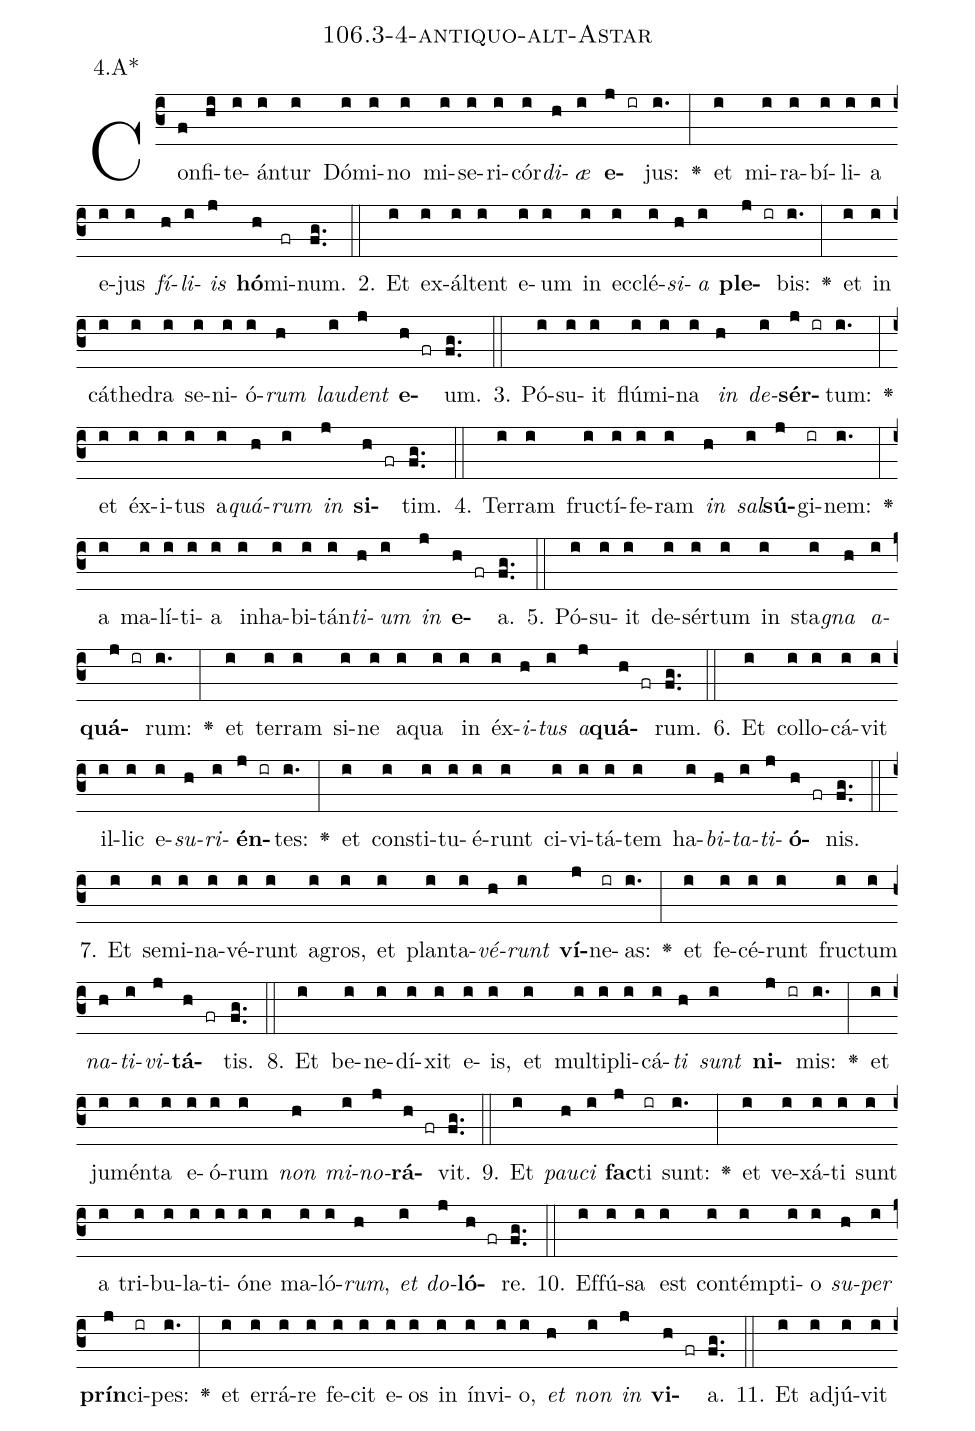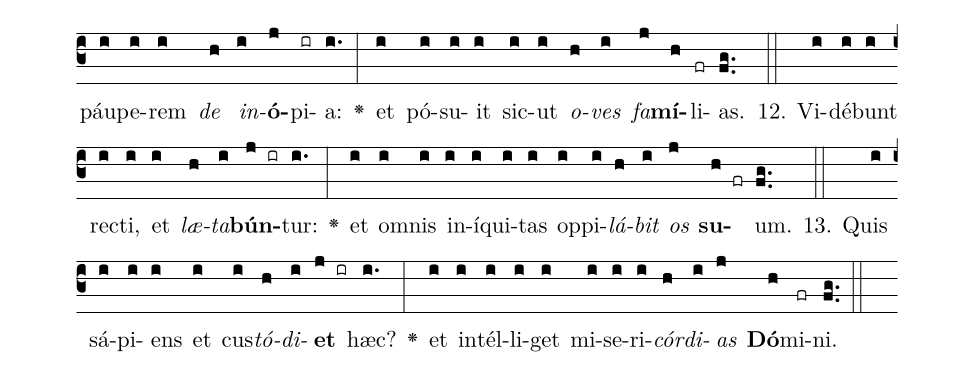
name: 106.3-4-antiquo-alt-Astar;
annotation: 4.A*;
%%
(c3)Con(f)fi(hi)te(i)án(i)tur(i) Dó(i)mi(i)no(i) mi(i)se(i)ri(i)cór(i)<i>di</i>(h)<i>æ</i>(i) <b>e</b>(j ir)jus:(i.) <v>\greheightstar</v>(:) et(i) mi(i)ra(i)bí(i)li(i)a(i) e(i)jus(i) <i>fí</i>(h)<i>li</i>(i)<i>is</i>(j) <b>hó</b>(h)mi(fr)num.(fg..) (::)
2. Et(i) ex(i)ál(i)tent(i) e(i)um(i) in(i) ec(i)clé(i)<i>si</i>(h)<i>a</i>(i) <b>ple</b>(j ir)bis:(i.) <v>\greheightstar</v>(:) et(i) in(i) cá(i)the(i)dra(i) se(i)ni(i)ó(i)<i>rum</i>(h) <i>lau</i>(i)<i>dent</i>(j) <b>e</b>(h fr)um.(fg..) (::)
3. Pó(i)su(i)it(i) flú(i)mi(i)na(i) <i>in</i>(h) <i>de</i>(i)<b>sér</b>(j ir)tum:(i.) <v>\greheightstar</v>(:) et(i) éx(i)i(i)tus(i) a(i)<i>quá</i>(h)<i>rum</i>(i) <i>in</i>(j) <b>si</b>(h fr)tim.(fg..) (::)
4. Ter(i)ram(i) fruc(i)tí(i)fe(i)ram(i) <i>in</i>(h) <i>sal</i>(i)<b>sú</b>(j)gi(ir)nem:(i.) <v>\greheightstar</v>(:) a(i) ma(i)lí(i)ti(i)a(i) in(i)ha(i)bi(i)tán(i)<i>ti</i>(h)<i>um</i>(i) <i>in</i>(j) <b>e</b>(h fr)a.(fg..) (::)
5. Pó(i)su(i)it(i) de(i)sér(i)tum(i) in(i) sta(i)<i>gna</i>(h) <i>a</i>(i)<b>quá</b>(j ir)rum:(i.) <v>\greheightstar</v>(:) et(i) ter(i)ram(i) si(i)ne(i) a(i)qua(i) in(i) éx(i)<i>i</i>(h)<i>tus</i>(i) <i>a</i>(j)<b>quá</b>(h fr)rum.(fg..) (::)
6. Et(i) col(i)lo(i)cá(i)vit(i) il(i)lic(i) e(i)<i>su</i>(h)<i>ri</i>(i)<b>én</b>(j ir)tes:(i.) <v>\greheightstar</v>(:) et(i) con(i)sti(i)tu(i)é(i)runt(i) ci(i)vi(i)tá(i)tem(i) ha(i)<i>bi</i>(h)<i>ta</i>(i)<i>ti</i>(j)<b>ó</b>(h fr)nis.(fg..) (::)
7. Et(i) se(i)mi(i)na(i)vé(i)runt(i) a(i)gros,(i) et(i) plan(i)ta(i)<i>vé</i>(h)<i>runt</i>(i) <b>ví</b>(j)ne(ir)as:(i.) <v>\greheightstar</v>(:) et(i) fe(i)cé(i)runt(i) fruc(i)tum(i) <i>na</i>(h)<i>ti</i>(i)<i>vi</i>(j)<b>tá</b>(h fr)tis.(fg..) (::)
8. Et(i) be(i)ne(i)dí(i)xit(i) e(i)is,(i) et(i) mul(i)ti(i)pli(i)cá(i)<i>ti</i>(h) <i>sunt</i>(i) <b>ni</b>(j ir)mis:(i.) <v>\greheightstar</v>(:) et(i) ju(i)mén(i)ta(i) e(i)ó(i)rum(i) <i>non</i>(h) <i>mi</i>(i)<i>no</i>(j)<b>rá</b>(h fr)vit.(fg..) (::)
9. Et(i) <i>pau</i>(h)<i>ci</i>(i) <b>fac</b>(j)ti(ir) sunt:(i.) <v>\greheightstar</v>(:) et(i) ve(i)xá(i)ti(i) sunt(i) a(i) tri(i)bu(i)la(i)ti(i)ó(i)ne(i) ma(i)ló(i)<i>rum</i>,(h) <i>et</i>(i) <i>do</i>(j)<b>ló</b>(h fr)re.(fg..) (::)
10. Ef(i)fú(i)sa(i) est(i) con(i)témp(i)ti(i)o(i) <i>su</i>(h)<i>per</i>(i) <b>prín</b>(j)ci(ir)pes:(i.) <v>\greheightstar</v>(:) et(i) er(i)rá(i)re(i) fe(i)cit(i) e(i)os(i) in(i) ín(i)vi(i)o,(i) <i>et</i>(h) <i>non</i>(i) <i>in</i>(j) <b>vi</b>(h fr)a.(fg..) (::)
11. Et(i) ad(i)jú(i)vit(i) páu(i)pe(i)rem(i) <i>de</i>(h) <i>in</i>(i)<b>ó</b>(j)pi(ir)a:(i.) <v>\greheightstar</v>(:) et(i) pó(i)su(i)it(i) sic(i)ut(i) <i>o</i>(h)<i>ves</i>(i) <i>fa</i>(j)<b>mí</b>(h)li(fr)as.(fg..) (::)
12. Vi(i)dé(i)bunt(i) rec(i)ti,(i) et(i) <i>læ</i>(h)<i>ta</i>(i)<b>bún</b>(j ir)tur:(i.) <v>\greheightstar</v>(:) et(i) om(i)nis(i) in(i)í(i)qui(i)tas(i) op(i)pi(i)<i>lá</i>(h)<i>bit</i>(i) <i>os</i>(j) <b>su</b>(h fr)um.(fg..) (::)
13. Quis(i) sá(i)pi(i)ens(i) et(i) cus(i)<i>tó</i>(h)<i>di</i>(i)<b>et</b>(j ir) hæc?(i.) <v>\greheightstar</v>(:) et(i) in(i)tél(i)li(i)get(i) mi(i)se(i)ri(i)<i>cór</i>(h)<i>di</i>(i)<i>as</i>(j) <b>Dó</b>(h)mi(fr)ni.(fg..) (::)
